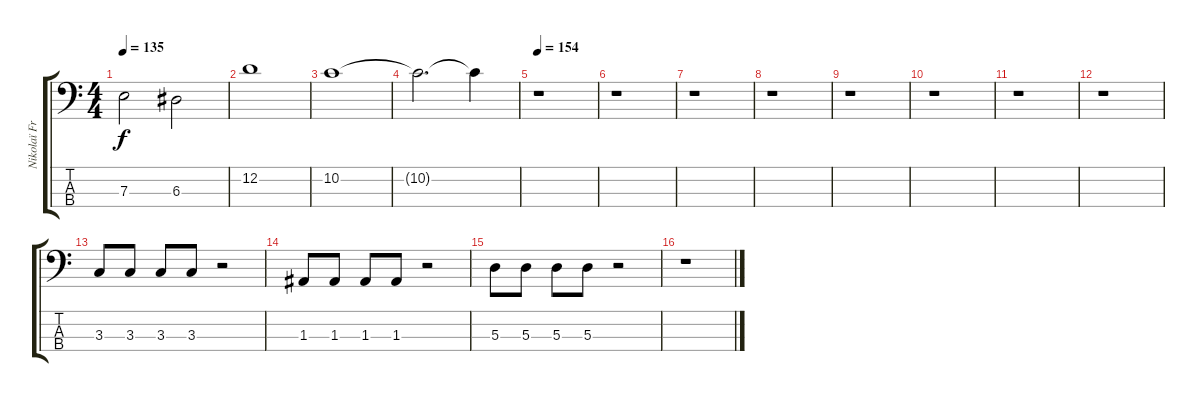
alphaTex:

\track ("Nikolaï Fraiture" "Nikolaï Fr") {instrument electricbasspick}
\staff {score tabs}
\tuning (G2 D2 A1 E1) {hide}
\ts (4 4)
\tempo 135
\clef f4
\ks c
7.3.2{dy f instrument electricbasspick} 6.3.2 |
12.2.1 |
10.2.1 |
10.2{t}.2{d} 10.2{t}.4 |
\tempo 154
r.1 |
r.1 |
r.1 |
r.1 |
r.1 |
r.1 |
r.1 |
r.1 |
3.3.8 3.3.8 3.3.8 3.3.8 r.2 |
1.3.8 1.3.8 1.3.8 1.3.8 r.2 |
5.3.8 5.3.8 5.3.8 5.3.8 r.2 |
r.1
